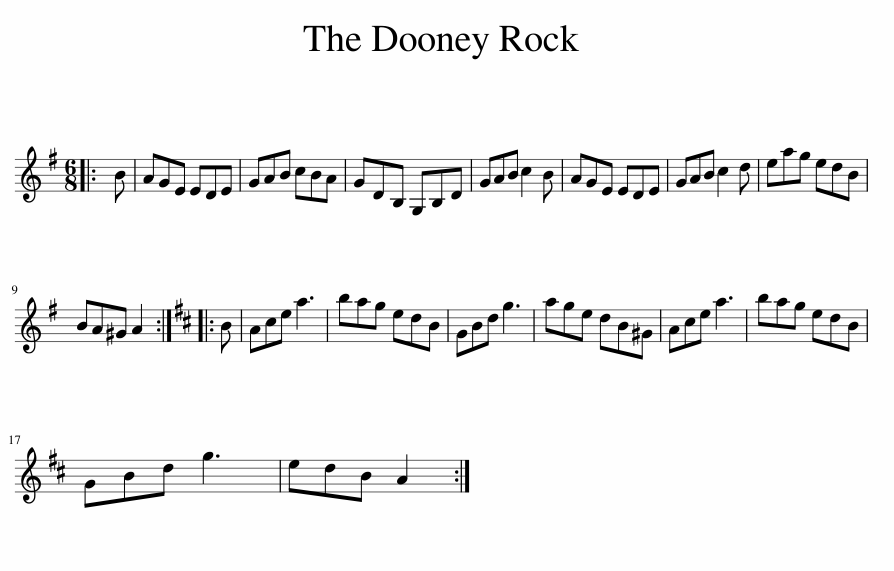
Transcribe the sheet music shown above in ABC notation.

X:1
L:1/8
M:6/8
I:linebreak $
K:G
V:1 treble
V:1
|: B | AGE EDE | GAB cBA | GDB, G,B,D | GAB c2 B | %5
 AGE EDE | GAB c2 d | eag edB |$ BA^G A2 ::[K:D] B | %10
 Ace a3 | bag edB | GBd g3 | age dB^G | Ace a3 | %15
 bag edB |$ GBd g3 | edB A2 :| %18
